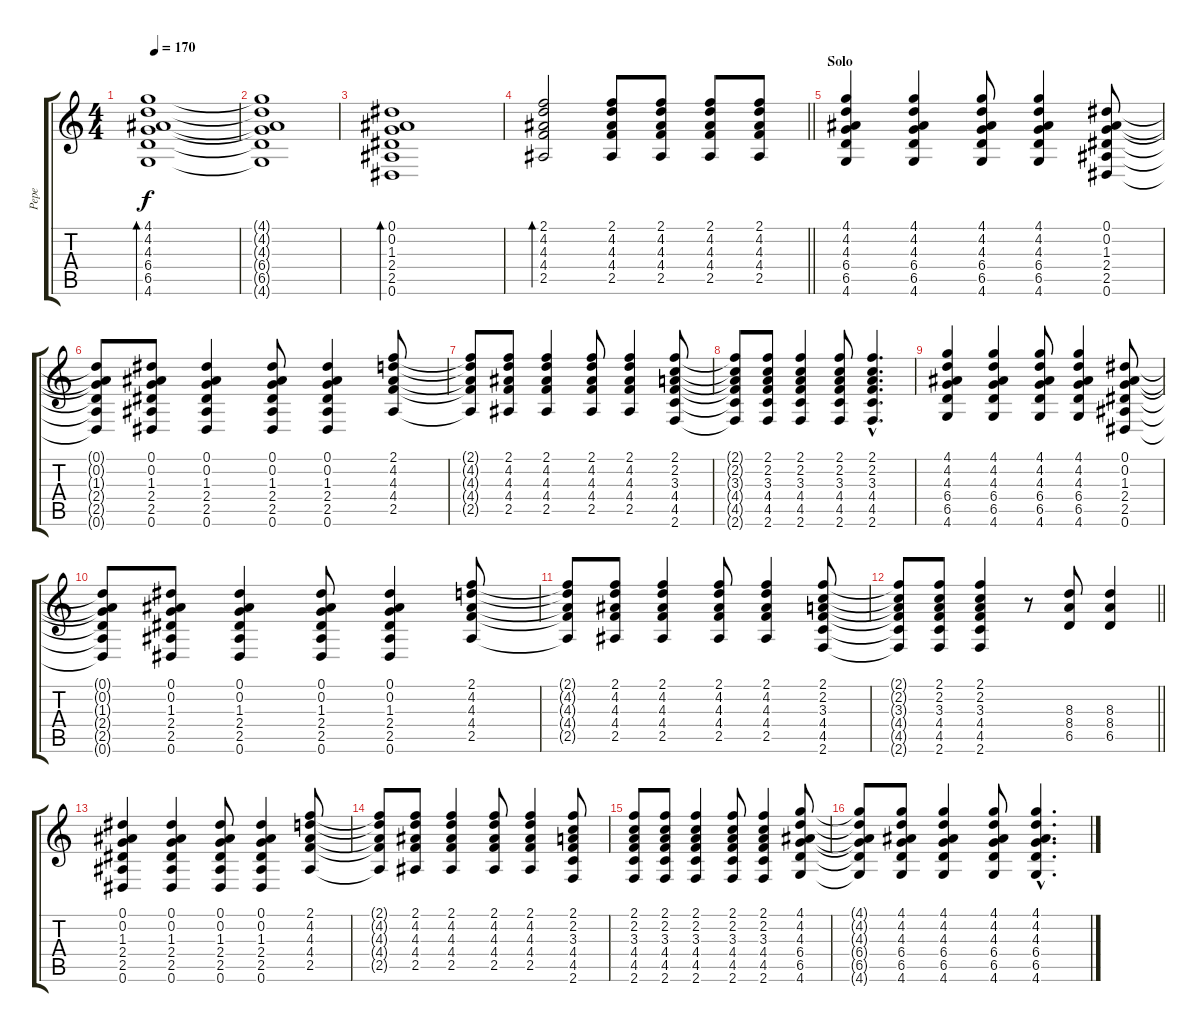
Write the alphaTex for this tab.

\track ("Pepe" "Pepe") {instrument acousticguitarsteel}
\staff {score tabs}
\tuning (Eb4 Bb3 Gb3 Db3 Ab2 Eb2) {hide}
\ts (4 4)
\tempo 170
\clef g2
\ks c
(4.1 4.2 4.3 6.4 6.5 4.6).1{bd 60 dy f} |
(4.1{t} 4.2{t} 4.3{t} 6.4{t} 6.5{t} 4.6{t}).1 |
(0.1 0.2 1.3 2.4 2.5 0.6).1{bd 60} |
\barLineRight lightlight
(2.1 4.2 4.3 4.4 2.5).2{bd 60} (2.1 4.2 4.3 4.4 2.5).8 (2.1 4.2 4.3 4.4 2.5).8 (2.1 4.2 4.3 4.4 2.5).8 (2.1 4.2 4.3 4.4 2.5).8 |
\section ("" "Solo")
(4.1 4.2 4.3 6.4 6.5 4.6).4 (4.1 4.2 4.3 6.4 6.5 4.6).4 (4.1 4.2 4.3 6.4 6.5 4.6).8 (4.1 4.2 4.3 6.4 6.5 4.6).4 (0.1 0.2 1.3 2.4 2.5 0.6).8 |
(0.1{t} 0.2{t} 1.3{t} 2.4{t} 2.5{t} 0.6{t}).8 (0.1 0.2 1.3 2.4 2.5 0.6).8 (0.1 0.2 1.3 2.4 2.5 0.6).4 (0.1 0.2 1.3 2.4 2.5 0.6).8 (0.1 0.2 1.3 2.4 2.5 0.6).4 (2.1 4.2 4.3 4.4 2.5).8 |
(2.1{t} 4.2{t} 4.3{t} 4.4{t} 2.5{t}).8 (2.1 4.2 4.3 4.4 2.5).8 (2.1 4.2 4.3 4.4 2.5).4 (2.1 4.2 4.3 4.4 2.5).8 (2.1 4.2 4.3 4.4 2.5).4 (2.1 2.2 3.3 4.4 4.5 2.6).8 |
(2.1{t} 2.2{t} 3.3{t} 4.4{t} 4.5{t} 2.6{t}).8 (2.1 2.2 3.3 4.4 4.5 2.6).8 (2.1 2.2 3.3 4.4 4.5 2.6).4 (2.1 2.2 3.3 4.4 4.5 2.6).8 (2.1{hac} 2.2{hac} 3.3{hac} 4.4{hac} 4.5{hac} 2.6{hac}).4{d} |
(4.1 4.2 4.3 6.4 6.5 4.6).4 (4.1 4.2 4.3 6.4 6.5 4.6).4 (4.1 4.2 4.3 6.4 6.5 4.6).8 (4.1 4.2 4.3 6.4 6.5 4.6).4 (0.1 0.2 1.3 2.4 2.5 0.6).8 |
(0.1{t} 0.2{t} 1.3{t} 2.4{t} 2.5{t} 0.6{t}).8 (0.1 0.2 1.3 2.4 2.5 0.6).8 (0.1 0.2 1.3 2.4 2.5 0.6).4 (0.1 0.2 1.3 2.4 2.5 0.6).8 (0.1 0.2 1.3 2.4 2.5 0.6).4 (2.1 4.2 4.3 4.4 2.5).8 |
(2.1{t} 4.2{t} 4.3{t} 4.4{t} 2.5{t}).8 (2.1 4.2 4.3 4.4 2.5).8 (2.1 4.2 4.3 4.4 2.5).4 (2.1 4.2 4.3 4.4 2.5).8 (2.1 4.2 4.3 4.4 2.5).4 (2.1 2.2 3.3 4.4 4.5 2.6).8 |
\barLineRight lightlight
(2.1{t} 2.2{t} 3.3{t} 4.4{t} 4.5{t} 2.6{t}).8 (2.1 2.2 3.3 4.4 4.5 2.6).8 (2.1 2.2 3.3 4.4 4.5 2.6).4 r.8 (8.3 8.4 6.5).8 (8.3 8.4 6.5).4 |
(0.1 0.2 1.3 2.4 2.5 0.6).4 (0.1 0.2 1.3 2.4 2.5 0.6).4 (0.1 0.2 1.3 2.4 2.5 0.6).8 (0.1 0.2 1.3 2.4 2.5 0.6).4 (2.1 4.2 4.3 4.4 2.5).8 |
(2.1{t} 4.2{t} 4.3{t} 4.4{t} 2.5{t}).8 (2.1 4.2 4.3 4.4 2.5).8 (2.1 4.2 4.3 4.4 2.5).4 (2.1 4.2 4.3 4.4 2.5).8 (2.1 4.2 4.3 4.4 2.5).4 (2.1 2.2 3.3 4.4 4.5 2.6).8 |
(2.1 2.2 3.3 4.4 4.5 2.6).8 (2.1 2.2 3.3 4.4 4.5 2.6).8 (2.1 2.2 3.3 4.4 4.5 2.6).4 (2.1 2.2 3.3 4.4 4.5 2.6).8 (2.1 2.2 3.3 4.4 4.5 2.6).4 (4.1 4.2 4.3 6.4 6.5 4.6).8 |
(4.1{t} 4.2{t} 4.3{t} 6.4{t} 6.5{t} 4.6{t}).8 (4.1 4.2 4.3 6.4 6.5 4.6).8 (4.1 4.2 4.3 6.4 6.5 4.6).4 (4.1 4.2 4.3 6.4 6.5 4.6).8 (4.1{hac} 4.2{hac} 4.3{hac} 6.4{hac} 6.5{hac} 4.6{hac}).4{d}
